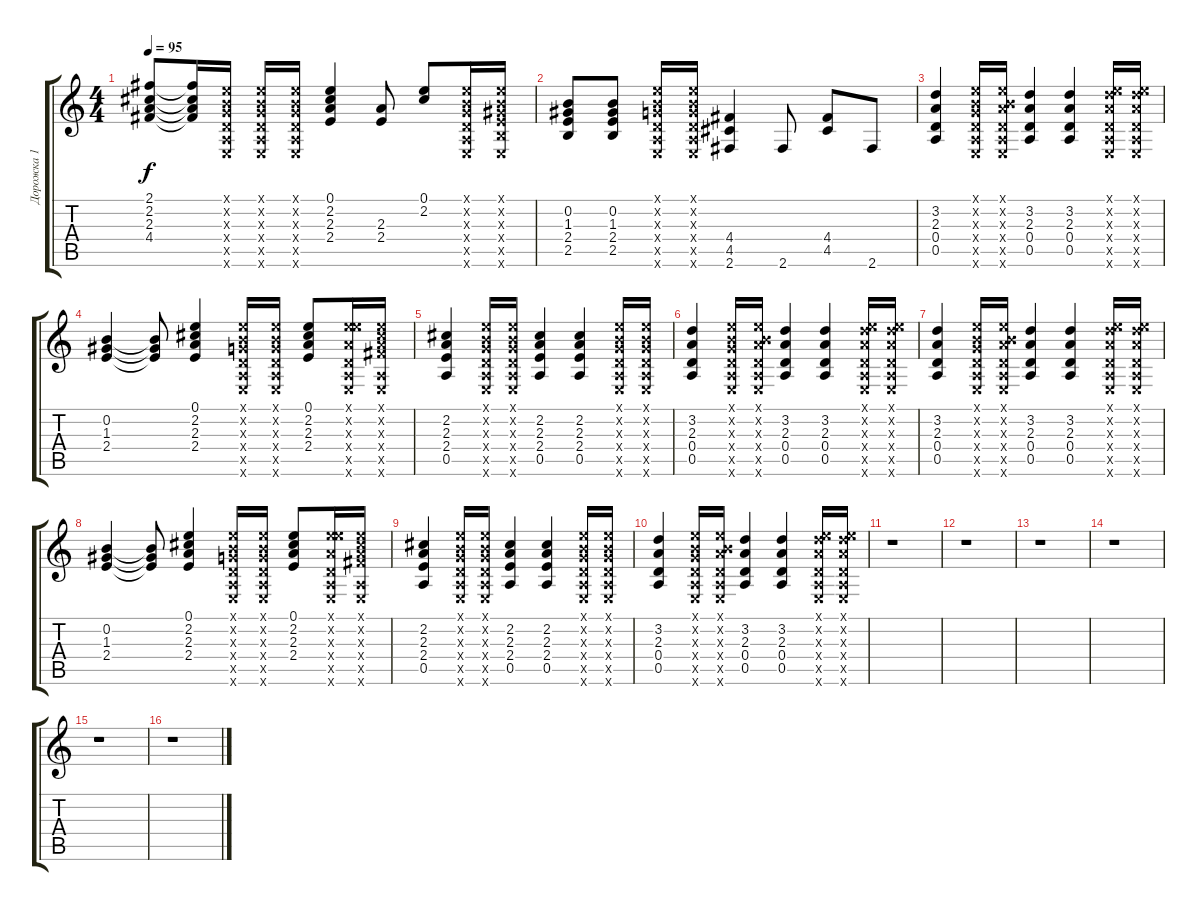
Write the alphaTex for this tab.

\track ("Дорожка 1" "Дорожка 1") {instrument distortionguitar}
\staff {score tabs}
\tuning (E4 B3 G3 D3 A2 E2) {hide}
\ts (4 4)
\tempo 95
\clef g2
\ks c
(2.1 2.2 2.3 4.4).8{dy f} (2.1{t} 2.2{t} 2.3{t} 4.4{t}).16 (0.1{x} 0.2{x} 0.3{x} 0.4{x} 0.5{x} 0.6{x}).16 (0.1{x} 0.2{x} 0.3{x} 0.4{x} 0.5{x} 0.6{x}).16 (0.1{x} 0.2{x} 0.3{x} 0.4{x} 0.5{x} 0.6{x}).16 (0.1 2.2 2.3 2.4).4 (2.3 2.4).8 (0.1 2.2).8 (0.1{x} 0.2{x} 0.3{x} 0.4{x} 0.5{x} 0.6{x}).16 (0.1{x} 0.2{x} 1.3{x} 2.4{x} 2.5{x} 0.6{x}).16 |
(0.2 1.3 2.4 2.5).8 (0.2 1.3 2.4 2.5).8 (0.1{x} 0.2{x} 0.3{x} 0.4{x} 0.5{x} 0.6{x}).16 (0.1{x} 0.2{x} 0.3{x} 0.4{x} 0.5{x} 0.6{x}).16 (4.4 4.5 2.6).4 2.6.8 (4.4 4.5).8 2.6.8 |
(3.2 2.3 0.4 0.5).4 (0.1{x} 0.2{x} 0.3{x} 0.4{x} 0.5{x} 0.6{x}).16 (0.1{x} 0.2{x} 2.3{x} 0.4{x} 0.5{x} 0.6{x}).16 (3.2 2.3 0.4 0.5).4 (3.2 2.3 0.4 0.5).4 (0.1{x} 3.2{x} 2.3{x} 0.4{x} 0.5{x} 0.6{x}).16 (0.1{x} 3.2{x} 2.3{x} 0.4{x} 0.5{x} 0.6{x}).16 |
(0.2 1.3 2.4).4 (0.2{t} 1.3{t} 2.4{t}).8 (0.1 2.2 2.3 2.4).4 (0.1{x} 0.2{x} 0.3{x} 0.4{x} 0.5{x} 0.6{x}).16 (0.1{x} 0.2{x} 0.3{x} 0.4{x} 0.5{x} 0.6{x}).16 (0.1 2.2 2.3 2.4).8 (0.1{x} 5.2{x} 2.3{x} 0.4{x} 0.5{x} 0.6{x}).16 (0.1{x} 2.2{x} 2.3{x} 4.4{x} 0.5{x} 0.6{x}).16 |
(2.2 2.3 2.4 0.5).4 (0.1{x} 0.2{x} 0.3{x} 0.4{x} 0.5{x} 0.6{x}).16 (0.1{x} 0.2{x} 0.3{x} 0.4{x} 0.5{x} 0.6{x}).16 (2.2 2.3 2.4 0.5).4 (2.2 2.3 2.4 0.5).4 (0.1{x} 0.2{x} 0.3{x} 0.4{x} 0.5{x} 0.6{x}).16 (0.1{x} 0.2{x} 0.3{x} 0.4{x} 0.5{x} 0.6{x}).16 |
(3.2 2.3 0.4 0.5).4 (0.1{x} 0.2{x} 0.3{x} 0.4{x} 0.5{x} 0.6{x}).16 (0.1{x} 0.2{x} 2.3{x} 0.4{x} 0.5{x} 0.6{x}).16 (3.2 2.3 0.4 0.5).4 (3.2 2.3 0.4 0.5).4 (0.1{x} 3.2{x} 2.3{x} 0.4{x} 0.5{x} 0.6{x}).16 (0.1{x} 3.2{x} 2.3{x} 0.4{x} 0.5{x} 0.6{x}).16 |
(3.2 2.3 0.4 0.5).4 (0.1{x} 0.2{x} 0.3{x} 0.4{x} 0.5{x} 0.6{x}).16 (0.1{x} 0.2{x} 2.3{x} 0.4{x} 0.5{x} 0.6{x}).16 (3.2 2.3 0.4 0.5).4 (3.2 2.3 0.4 0.5).4 (0.1{x} 3.2{x} 2.3{x} 0.4{x} 0.5{x} 0.6{x}).16 (0.1{x} 3.2{x} 2.3{x} 0.4{x} 0.5{x} 0.6{x}).16 |
(0.2 1.3 2.4).4 (0.2{t} 1.3{t} 2.4{t}).8 (0.1 2.2 2.3 2.4).4 (0.1{x} 0.2{x} 0.3{x} 0.4{x} 0.5{x} 0.6{x}).16 (0.1{x} 0.2{x} 0.3{x} 0.4{x} 0.5{x} 0.6{x}).16 (0.1 2.2 2.3 2.4).8 (0.1{x} 5.2{x} 2.3{x} 0.4{x} 0.5{x} 0.6{x}).16 (0.1{x} 2.2{x} 2.3{x} 4.4{x} 0.5{x} 0.6{x}).16 |
(2.2 2.3 2.4 0.5).4 (0.1{x} 0.2{x} 0.3{x} 0.4{x} 0.5{x} 0.6{x}).16 (0.1{x} 0.2{x} 0.3{x} 0.4{x} 0.5{x} 0.6{x}).16 (2.2 2.3 2.4 0.5).4 (2.2 2.3 2.4 0.5).4 (0.1{x} 0.2{x} 0.3{x} 0.4{x} 0.5{x} 0.6{x}).16 (0.1{x} 0.2{x} 0.3{x} 0.4{x} 0.5{x} 0.6{x}).16 |
(3.2 2.3 0.4 0.5).4 (0.1{x} 0.2{x} 0.3{x} 0.4{x} 0.5{x} 0.6{x}).16 (0.1{x} 0.2{x} 2.3{x} 0.4{x} 0.5{x} 0.6{x}).16 (3.2 2.3 0.4 0.5).4 (3.2 2.3 0.4 0.5).4 (0.1{x} 3.2{x} 2.3{x} 0.4{x} 0.5{x} 0.6{x}).16 (0.1{x} 3.2{x} 2.3{x} 0.4{x} 0.5{x} 0.6{x}).16 |
r.1 |
r.1 |
r.1 |
r.1 |
r.1 |
r.1
